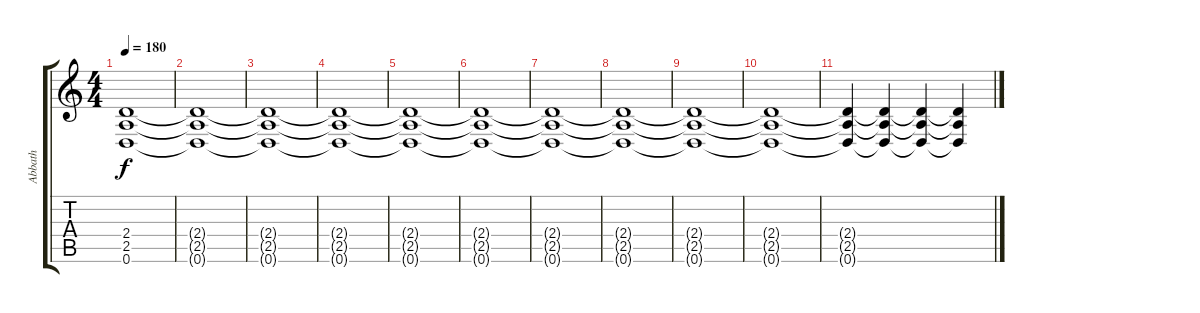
\track ("Abbath" "Abbath") {instrument overdrivenguitar}
\staff {score tabs}
\tuning (D4 A3 F3 C3 G2 D2) {hide}
\ts (4 4)
\tempo 180
\clef g2
\ks c
(2.4{t} 2.5{t} 0.6{t}).1{dy f} |
(2.4{t} 2.5{t} 0.6{t}).1 |
(2.4{t} 2.5{t} 0.6{t}).1 |
(2.4{t} 2.5{t} 0.6{t}).1 |
(2.4{t} 2.5{t} 0.6{t}).1 |
(2.4{t} 2.5{t} 0.6{t}).1 |
(2.4{t} 2.5{t} 0.6{t}).1 |
(2.4{t} 2.5{t} 0.6{t}).1 |
(2.4{t} 2.5{t} 0.6{t}).1 |
(2.4{t} 2.5{t} 0.6{t}).1 |
(2.4{t} 2.5{t} 0.6{t}).4{volume 0} (2.4{t} 2.5{t} 0.6{t}).4 (2.4{t} 2.5{t} 0.6{t}).4 (2.4{t} 2.5{t} 0.6{t}).4
